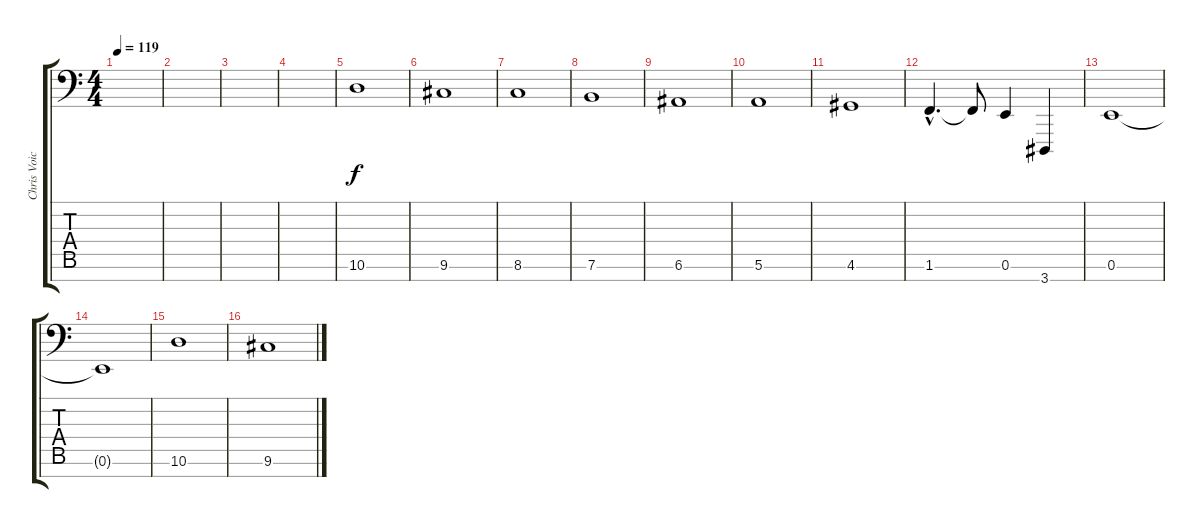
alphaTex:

\track ("Chris Voice" "Chris Voic") {instrument viola}
\staff {score tabs}
\tuning (E4 B3 G3 D3 A2 E2 C-1) {hide}
\ts (4 4)
\tempo 119
\clef f4
\ks c
|
|
|
|
10.6.1{volume 16 instrument voiceoohs} |
9.6.1 |
8.6.1 |
7.6.1 |
6.6.1 |
5.6.1 |
4.6.1 |
1.6{hac}.4{d} 1.6{t}.8 0.6.4 3.7.4 |
0.6.1 |
0.6{t}.1 |
10.6.1 |
9.6.1
